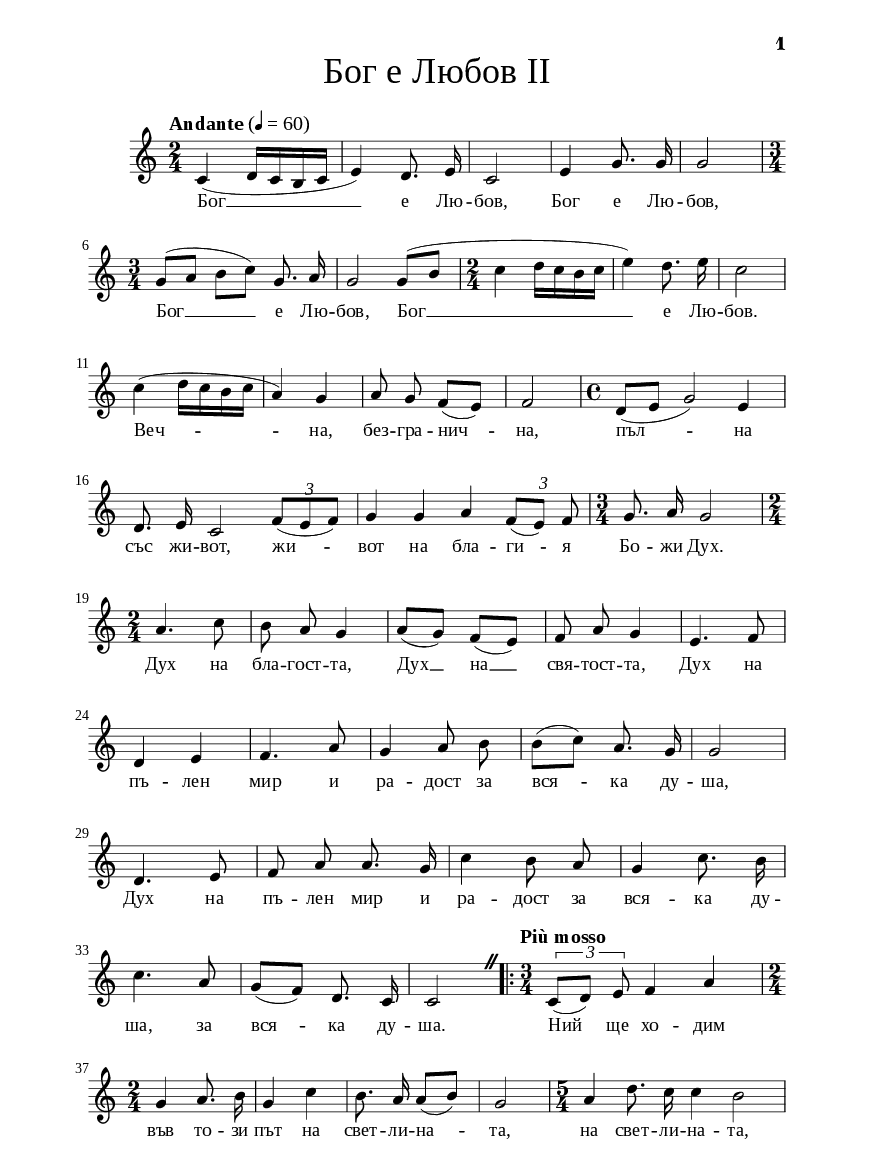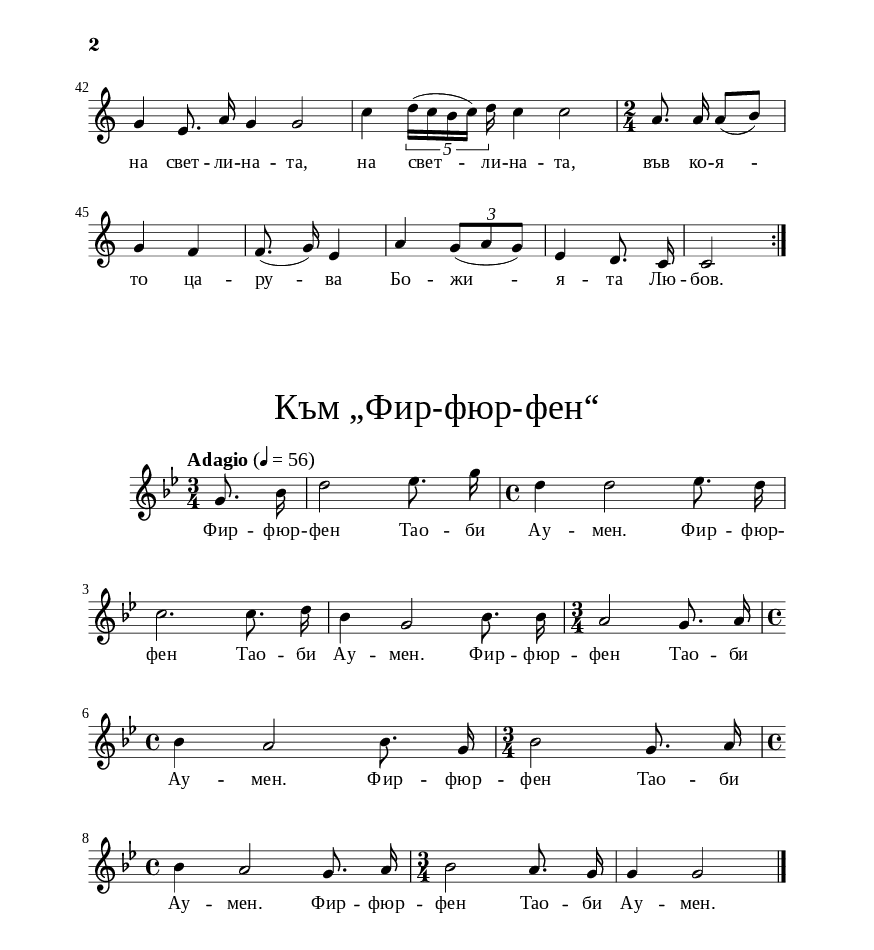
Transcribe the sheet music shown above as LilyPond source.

\version "2.24.4"

% include paper part and global functions
\include "include/globals.ily"

\bookpart {
  \label #'ref166
  \tocItem \markup "Бог е Любов II"
  \include "include/bookpart-paper.ily"
  \paper {
      print-first-page-number = ##t
      bookpart-level-page-numbering = ##t
  print-page-number = ##t
      first-page-number = #148
}
\score {
    \include "include/score-layout.ily"

    \new Voice \absolute {
      \clef treble
      \key c \major
      \time 2/4
      \tempoFunc "Andante" 4 "60"
      \autoBeamOff
      c'4 (  d'16 [  c'16  b16  c'16 ]
      | % 2
      e'4 )  d'8.  e'16 | % 3
      c'2 | % 4
      e'4  g'8.  g'16 | % 5
      g'2 \break | % 6
      \time 3/4 g'8 ( [  a'8 ]  b'8 [  c''8 ) ]  % 7
      g'8.   a'16 |  g'2 % 8
      g'8 ( [  b'8 ] | % 9
      \time 2/4 c''4  d''16 [  c''16  b'16
      c''16 ] |
      e''4 )  d''8.  e''16 | % 11
      c''2 \break | % 12
      c''4 (  d''16 [  c''16  b'16
      c''16 ] | % 13
      a'4 )  g'4 | % 14
      a'8  g'8  f'8 ( [  e'8 ) ] | % 15
      f'2 | % 16
      \time 4/4  | % 16
      d'8 ( [  e'8  ]  g'2 ) e'4 | \break % 17
      d'8.  e'16  c'2 \once \omit
      TupletBracket
      \times 2/3  {
        f'8 ( [  e'8  f'8 ) ]
      }
      |  % 18
      g'4  g'4  a'4 \once \omit TupletBracket
      \times 2/3  {
        f'8 ( [  e'8 )  ] f'8
      }
      | % 19
      \time 3/4  | % 19
      g'8.  a'16  g'2 | \break
      \time 2/4  |
      a'4.  c''8 |  % 21
      b'8  a'8  g'4 |  % 22
      a'8 ( [  g'8 ) ]  f'8 ( [  e'8 ) ]
      | % 23
      f'8  a'8  g'4 | % 24
      e'4.  f'8 | % 25
      d'4  e'4 | % 26
      f'4.  a'8   | % 27
      g'4  a'8  b'8 | % 28
      b'8 ( [  c''8 ) ]  a'8.  g'16 | % 29
      g'2 \break |
      d'4.  e'8 | % 31
      f'8  a'8  a'8.  g'16 | % 32
      c''4  b'8  a'8  | % 33
      g'4  c''8.  b'16 \break | % 34
      c''4.  a'8 | % 35
      g'8 ( [  f'8 ) ]  d'8.  c'16 | % 36
      c'2 \caesura
      \bar ".|:-||"

      | % 37
      \tempo "Più mosso"
      \time 3/4  | % 37

      \times 2/3  {
        c'8 ( [  d'8 ) ]  e'8
      }
      f'4  a'4 | \break % 38
      \time 2/4  | % 38
      g'4  a'8.   b'16   | % 39
      g'4  c''4  |
      b'8.  a'16  a'8 ( [  b'8 ) ] | % 41
      g'2  | % 42
      \time 5/4  | % 42
      a'4  d''8.  c''16  c''4
      b'2 | \break % 43
      g'4  e'8.  a'16  g'4  g'2 |  % 44
      c''4
      \times 4/5  {
        d''16 ( [  c''16  b'16
        c''16 )  ] d''16
      }
      c''4  c''2  | % 45
      \time 2/4  | % 45
      a'8.  a'16  a'8 ( [  b'8 ) ] | \break % 46
      g'4  f'4 |  % 47
      f'8. (  g'16 )  e'4 | % 48
      a'4 \once \omit TupletBracket
      \times 2/3  {
        g'8 ( [  a'8  g'8 ) ]
      }
      | % 49
      e'4  d'8.  c'16 |
      c'2
      \bar ":|."
    }

    \addlyrics {
      Бог __ е Лю -- бов,
      Бог е Лю -- бов, Бог __    е
      Лю -- бов,  Бог __
      е Лю -- бов. Веч --
      на, без -- гра -- нич
      -- на, пъл -- на със жи --
      вот, жи --  вот на бла -- ги
      -- я Бо -- жи Дух. Дух на бла --
      гост -- та, Дух __  на __  свя --
      тост -- та, Дух на пъ -- лен мир
      и ра -- дост за вся -- ка ду --
      ша, Дух на пъ -- лен мир и ра --
      дост за вся -- ка ду -- ша, за
      вся -- ка ду -- ша. Ний  ще
      хо -- дим във то -- зи път на
      свет -- ли -- на -- та, на свет --
      ли -- на -- та, на свет -- ли -- на --
      та, на свет -- ли -- на --
      та, във ко -- я -- то ца -- ру
      -- ва Бо -- жи --  я -- та
      Лю -- бов.}

      \header {
        title = \titleFunc #'ref_desc_14 "Бог е Любов II" "Bog e Ljubov II"
      }

      \midi{}

    } % score

    \markup \vspace #4

    
    \label #'ref167
    \tocItem \markup "Към „Фир-фюр-фен“"
    \include "include/bookpart-paper.ily"
    \score {
      \include "include/score-layout.ily"

      \new Voice \relative  c' {
        \clef treble
        \key g \minor
        \time 3/4
        \tempoFunc "Adagio" 4 "56"
        \autoBeamOff

        \partial 4 g'8. bes16 | d2 es8. g16 | \time 4/4 d4 d2 es8. d16 | \break

        c2. c8. d16 | bes4 g2 bes8. bes16 | \time 3/4 a2 g8. a16| \time 4/4 \break

        bes4 a2 bes8. g16 | \time 3/4 bes2 g8. a16 | \time 4/4 \break

        bes4 a2 g8. a16| \time 3/4 bes2 a8. g16 | g4 g2| \bar ".|:-|." \break
      }

      \addlyrics {
        Фир -- фюр --
        фен Тао -- би Aу -- мен. Фир -- фюр --
        фен Тао -- би Aу -- мен. Фир -- фюр --
        фен Тао -- би Aу -- мен. Фир -- фюр --
        фен Тао -- би Aу -- мен. Фир -- фюр --
        фен Тао -- би Aу -- мен.}

        \header {
          title = \titleFunc #'ref_desc_17 "Към „Фир-фюр-фен“" "Kăm Fir-fjur-fen  – Zu Fir-fjur-fen"
        }

        \midi{}

      } % score



    } % bookpart


